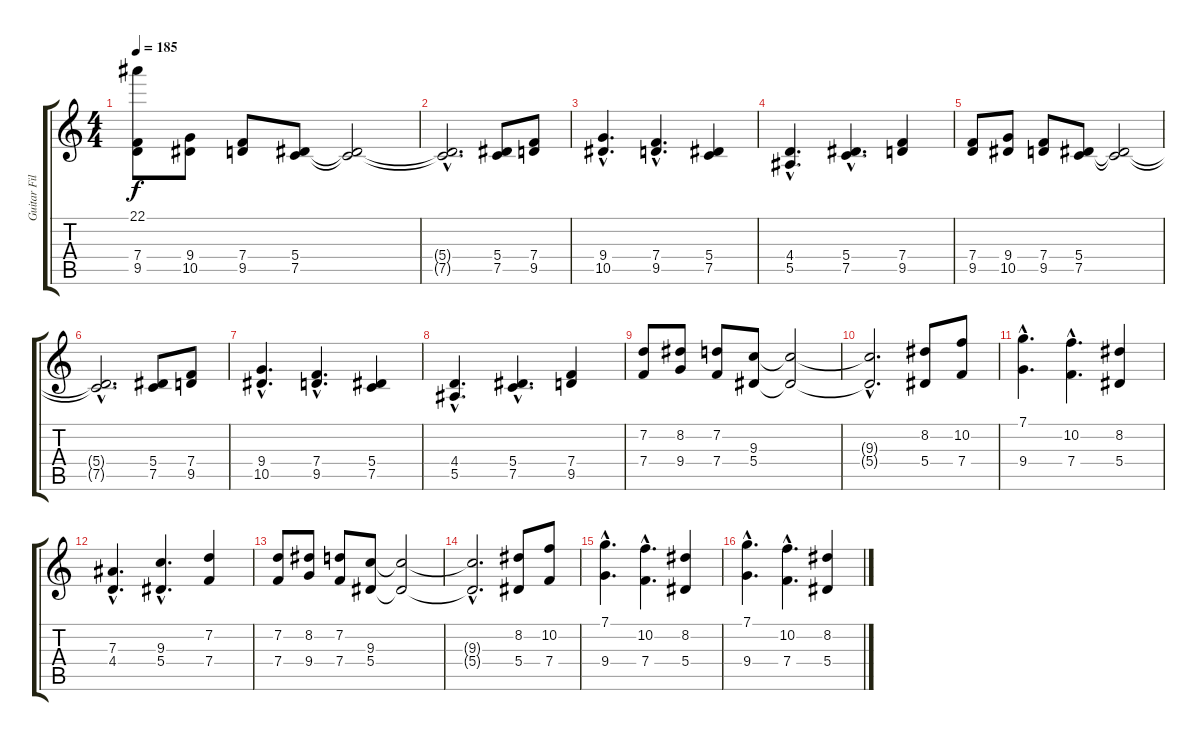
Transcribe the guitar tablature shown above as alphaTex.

\track ("Guitar Fills and Solo" "Guitar Fil") {instrument distortionguitar}
\staff {score tabs}
\tuning (C4 G3 Eb3 Bb2 F2 C2) {hide}
\ts (4 4)
\tempo 185
\clef g2
\ks c
(22.1{t} 7.4 9.5).8{dy f volume 14} (9.4 10.5).8 (7.4 9.5).8 (5.4 7.5).8 (5.4{t} 7.5{t}).2 |
(5.4{hac t} 7.5{hac t}).2{d} (5.4 7.5).8 (7.4 9.5).8 |
(9.4{hac} 10.5{hac}).4{d} (7.4{hac} 9.5{hac}).4{d} (5.4 7.5).4 |
(4.4{hac} 5.5{hac}).4{d} (5.4{hac} 7.5{hac}).4{d} (7.4 9.5).4 |
(7.4 9.5).8 (9.4 10.5).8 (7.4 9.5).8 (5.4 7.5).8 (5.4{t} 7.5{t}).2 |
(5.4{hac t} 7.5{hac t}).2{d} (5.4 7.5).8 (7.4 9.5).8 |
(9.4{hac} 10.5{hac}).4{d} (7.4{hac} 9.5{hac}).4{d} (5.4 7.5).4 |
(4.4{hac} 5.5{hac}).4{d} (5.4{hac} 7.5{hac}).4{d} (7.4 9.5).4 |
(7.2 7.4).8 (8.2 9.4).8 (7.2 7.4).8 (9.3 5.4).8 (9.3{t} 5.4{t}).2 |
(9.3{hac t} 5.4{hac t}).2{d} (8.2 5.4).8 (10.2 7.4).8 |
(7.1{hac} 9.4{hac}).4{d} (10.2{hac} 7.4{hac}).4{d} (8.2 5.4).4 |
(7.3{hac} 4.4{hac}).4{d} (9.3{hac} 5.4{hac}).4{d} (7.2 7.4).4 |
(7.2 7.4).8 (8.2 9.4).8 (7.2 7.4).8 (9.3 5.4).8 (9.3{t} 5.4{t}).2 |
(9.3{hac t} 5.4{hac t}).2{d} (8.2 5.4).8 (10.2 7.4).8 |
(7.1{hac} 9.4{hac}).4{d} (10.2{hac} 7.4{hac}).4{d} (8.2 5.4).4 |
(7.1{hac} 9.4{hac}).4{d} (10.2{hac} 7.4{hac}).4{d} (8.2 5.4).4
